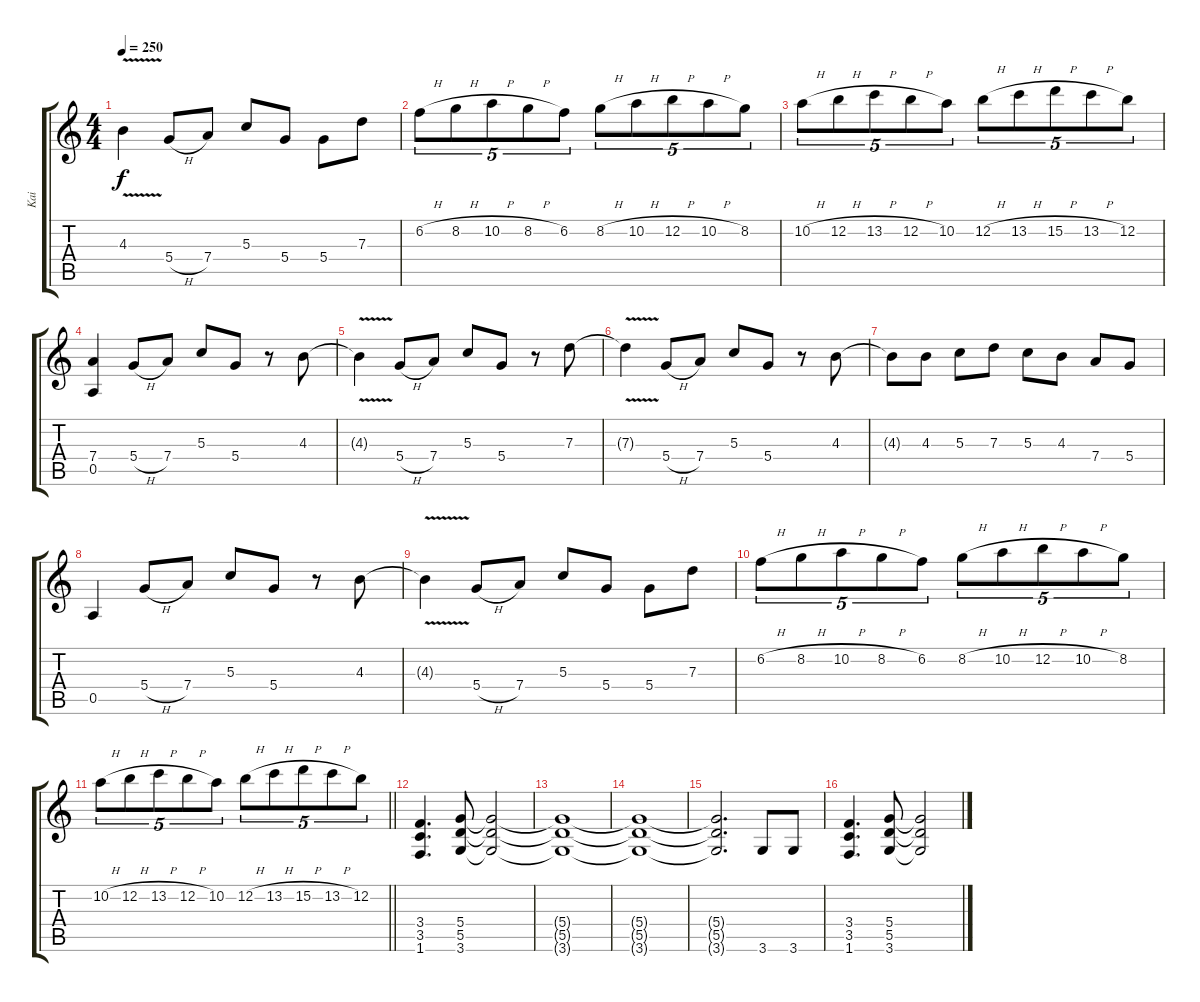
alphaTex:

\track ("Kai" "Kai") {instrument distortionguitar}
\staff {score tabs}
\tuning (E4 B3 G3 D3 A2 E2) {hide}
\ts (4 4)
\tempo 250
\clef g2
\ks c
4.3{v t}.4{dy f} 5.4{h}.8 7.4.8 5.3.8 5.4.8 5.4.8 7.3.8 |
6.2{h}.8{tu (5 4)} 8.2{h}.8{tu (5 4)} 10.2{h}.8{tu (5 4) beam merge} 8.2{h}.8{tu (5 4)} 6.2.8{tu (5 4)} 8.2{h}.8{tu (5 4)} 10.2{h}.8{tu (5 4)} 12.2{h}.8{tu (5 4) beam merge} 10.2{h}.8{tu (5 4)} 8.2.8{tu (5 4)} |
10.2{h}.8{tu (5 4)} 12.2{h}.8{tu (5 4)} 13.2{h}.8{tu (5 4) beam merge} 12.2{h}.8{tu (5 4)} 10.2.8{tu (5 4)} 12.2{h}.8{tu (5 4)} 13.2{h}.8{tu (5 4)} 15.2{h}.8{tu (5 4) beam merge} 13.2{h}.8{tu (5 4)} 12.2.8{tu (5 4)} |
(7.4 0.5).4 5.4{h}.8 7.4.8 5.3.8 5.4.8 r.8 4.3.8 |
4.3{v t}.4 5.4{h}.8 7.4.8 5.3.8 5.4.8 r.8 7.3.8 |
7.3{v t}.4 5.4{h}.8 7.4.8 5.3.8 5.4.8 r.8 4.3.8 |
4.3{t}.8 4.3.8 5.3.8 7.3.8 5.3.8 4.3.8 7.4.8 5.4.8 |
0.5.4 5.4{h}.8 7.4.8 5.3.8 5.4.8 r.8 4.3.8 |
4.3{v t}.4 5.4{h}.8 7.4.8 5.3.8 5.4.8 5.4.8 7.3.8 |
6.2{h}.8{tu (5 4)} 8.2{h}.8{tu (5 4)} 10.2{h}.8{tu (5 4) beam merge} 8.2{h}.8{tu (5 4)} 6.2.8{tu (5 4)} 8.2{h}.8{tu (5 4)} 10.2{h}.8{tu (5 4)} 12.2{h}.8{tu (5 4) beam merge} 10.2{h}.8{tu (5 4)} 8.2.8{tu (5 4)} |
\barLineRight lightlight
10.2{h}.8{tu (5 4)} 12.2{h}.8{tu (5 4)} 13.2{h}.8{tu (5 4) beam merge} 12.2{h}.8{tu (5 4)} 10.2.8{tu (5 4)} 12.2{h}.8{tu (5 4)} 13.2{h}.8{tu (5 4)} 15.2{h}.8{tu (5 4) beam merge} 13.2{h}.8{tu (5 4)} 12.2.8{tu (5 4)} |
(3.4 3.5 1.6).4{d} (5.4 5.5 3.6).8 (5.4{t} 5.5{t} 3.6{t}).2 |
(5.4{t} 5.5{t} 3.6{t}).1 |
(5.4{t} 5.5{t} 3.6{t}).1 |
(5.4{t} 5.5{t} 3.6{t}).2{d} 3.6.8 3.6.8 |
(3.4 3.5 1.6).4{d} (5.4 5.5 3.6).8 (5.4{t} 5.5{t} 3.6{t}).2
